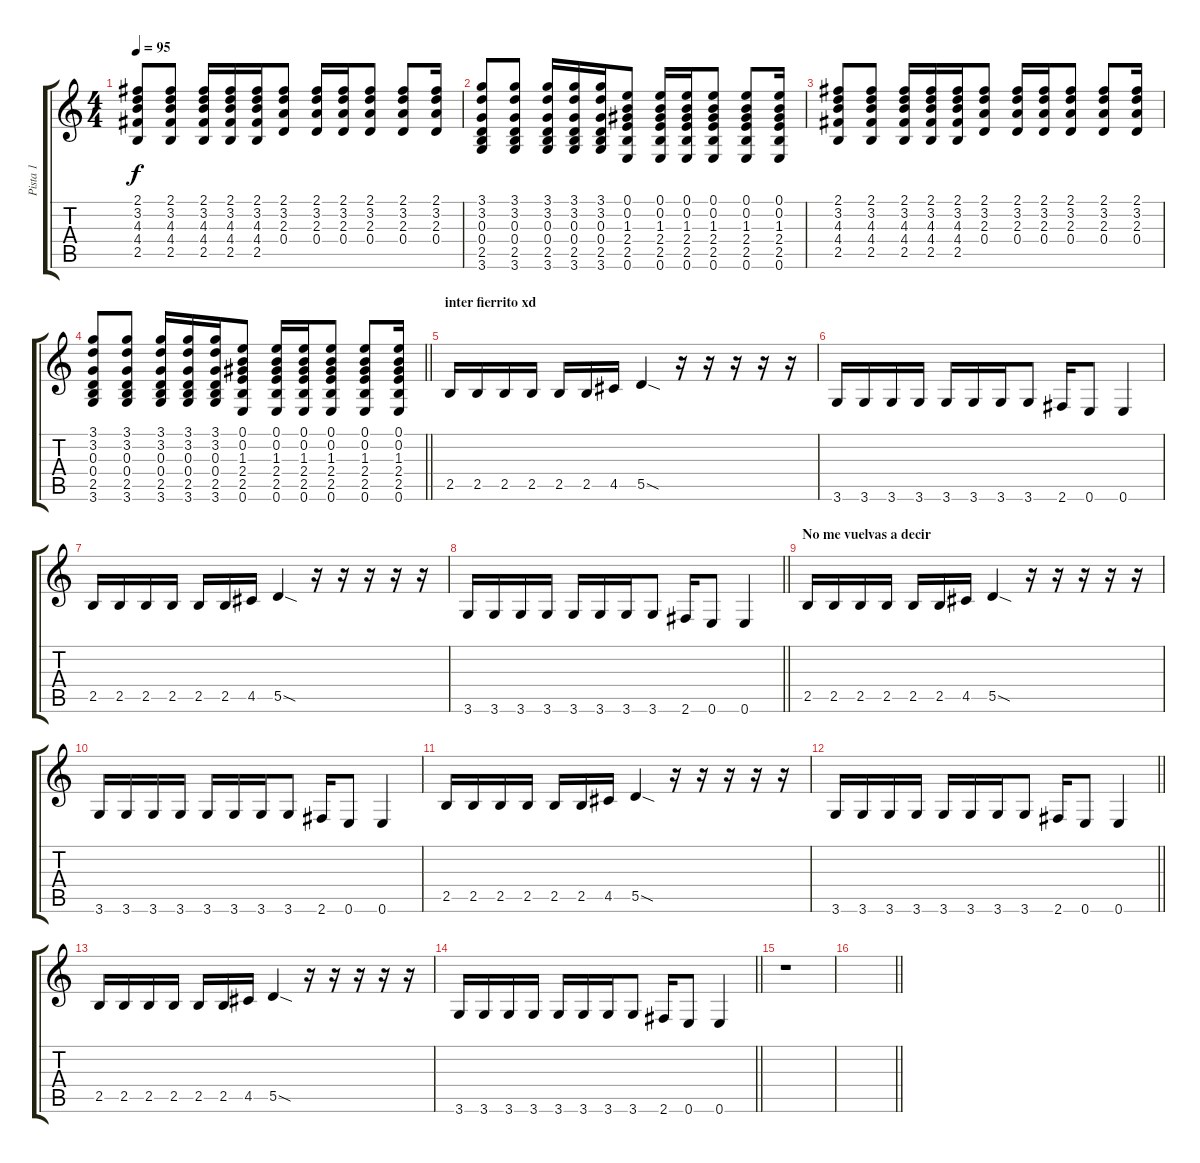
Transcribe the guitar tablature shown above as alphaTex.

\track ("Pista 1" "Pista 1") {instrument distortionguitar}
\staff {score tabs}
\tuning (E4 B3 G3 D3 A2 E2) {hide}
\ts (4 4)
\tempo 95
\clef g2
\ks c
(2.1 3.2 4.3 4.4 2.5).8{dy f} (2.1 3.2 4.3 4.4 2.5).8 (2.1 3.2 4.3 4.4 2.5).16 (2.1 3.2 4.3 4.4 2.5).16 (2.1 3.2 4.3 4.4 2.5).16 (2.1 3.2 2.3 0.4).8 (2.1 3.2 2.3 0.4).16 (2.1 3.2 2.3 0.4).16 (2.1 3.2 2.3 0.4).8 (2.1 3.2 2.3 0.4).8 (2.1 3.2 2.3 0.4).16 |
(3.1 3.2 0.3 0.4 2.5 3.6).8 (3.1 3.2 0.3 0.4 2.5 3.6).8 (3.1 3.2 0.3 0.4 2.5 3.6).16 (3.1 3.2 0.3 0.4 2.5 3.6).16 (3.1 3.2 0.3 0.4 2.5 3.6).16 (0.1 0.2 1.3 2.4 2.5 0.6).8 (0.1 0.2 1.3 2.4 2.5 0.6).16 (0.1 0.2 1.3 2.4 2.5 0.6).16 (0.1 0.2 1.3 2.4 2.5 0.6).8 (0.1 0.2 1.3 2.4 2.5 0.6).8 (0.1 0.2 1.3 2.4 2.5 0.6).16 |
(2.1 3.2 4.3 4.4 2.5).8 (2.1 3.2 4.3 4.4 2.5).8 (2.1 3.2 4.3 4.4 2.5).16 (2.1 3.2 4.3 4.4 2.5).16 (2.1 3.2 4.3 4.4 2.5).16 (2.1 3.2 2.3 0.4).8 (2.1 3.2 2.3 0.4).16 (2.1 3.2 2.3 0.4).16 (2.1 3.2 2.3 0.4).8 (2.1 3.2 2.3 0.4).8 (2.1 3.2 2.3 0.4).16 |
\barLineRight lightlight
(3.1 3.2 0.3 0.4 2.5 3.6).8 (3.1 3.2 0.3 0.4 2.5 3.6).8 (3.1 3.2 0.3 0.4 2.5 3.6).16 (3.1 3.2 0.3 0.4 2.5 3.6).16 (3.1 3.2 0.3 0.4 2.5 3.6).16 (0.1 0.2 1.3 2.4 2.5 0.6).8 (0.1 0.2 1.3 2.4 2.5 0.6).16 (0.1 0.2 1.3 2.4 2.5 0.6).16 (0.1 0.2 1.3 2.4 2.5 0.6).8 (0.1 0.2 1.3 2.4 2.5 0.6).8 (0.1 0.2 1.3 2.4 2.5 0.6).16 |
\section ("" "inter fierrito xd")
2.5.16 2.5.16 2.5.16 2.5.16 2.5.16 2.5.16 4.5.16 5.5{sod}.4 r.16 r.16 r.16 r.16 r.16 |
3.6.16 3.6.16 3.6.16 3.6.16 3.6.16 3.6.16 3.6.16 3.6.8 2.6.16 0.6.8 0.6.4 |
2.5.16 2.5.16 2.5.16 2.5.16 2.5.16 2.5.16 4.5.16 5.5{sod}.4 r.16 r.16 r.16 r.16 r.16 |
\barLineRight lightlight
3.6.16 3.6.16 3.6.16 3.6.16 3.6.16 3.6.16 3.6.16 3.6.8 2.6.16 0.6.8 0.6.4 |
\section ("" "No me vuelvas a decir")
2.5.16 2.5.16 2.5.16 2.5.16 2.5.16 2.5.16 4.5.16 5.5{sod}.4 r.16 r.16 r.16 r.16 r.16 |
3.6.16 3.6.16 3.6.16 3.6.16 3.6.16 3.6.16 3.6.16 3.6.8 2.6.16 0.6.8 0.6.4 |
2.5.16 2.5.16 2.5.16 2.5.16 2.5.16 2.5.16 4.5.16 5.5{sod}.4 r.16 r.16 r.16 r.16 r.16 |
\barLineRight lightlight
3.6.16 3.6.16 3.6.16 3.6.16 3.6.16 3.6.16 3.6.16 3.6.8 2.6.16 0.6.8 0.6.4 |
2.5.16 2.5.16 2.5.16 2.5.16 2.5.16 2.5.16 4.5.16 5.5{sod}.4 r.16 r.16 r.16 r.16 r.16 |
\barLineRight lightlight
3.6.16 3.6.16 3.6.16 3.6.16 3.6.16 3.6.16 3.6.16 3.6.8 2.6.16 0.6.8 0.6.4 |
r.1 |
\barLineRight lightlight
